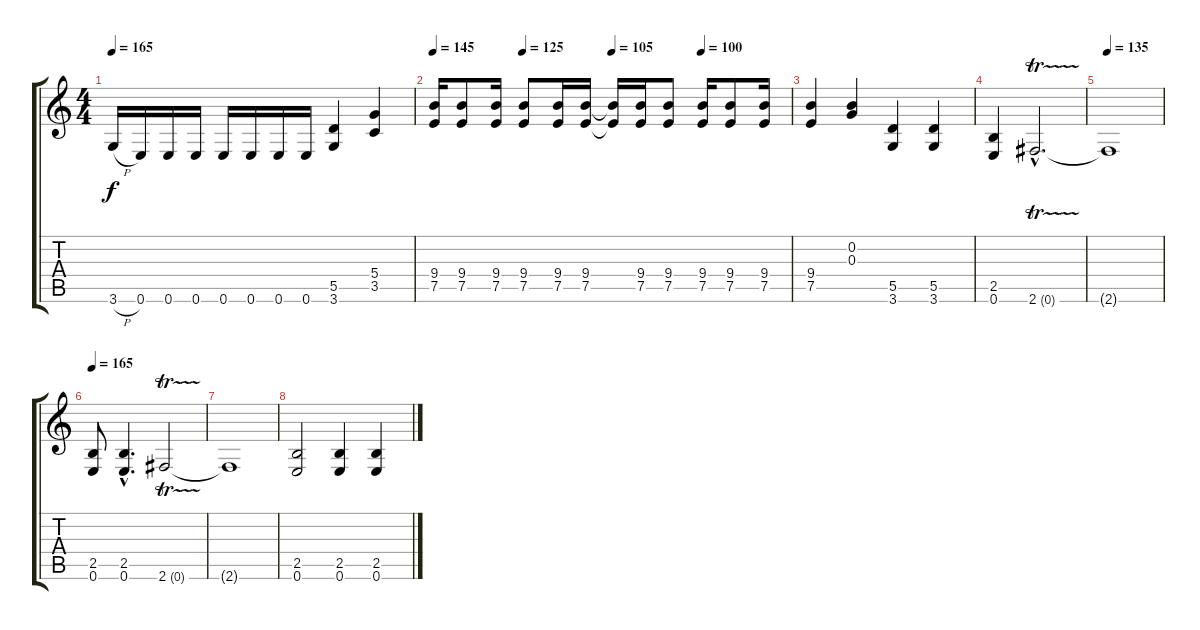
\track "" {instrument distortionguitar}
\staff {score tabs}
\tuning (E4 B3 G3 D3 A2 E2) {hide}
\ts (4 4)
\tempo 165
\clef g2
\ks c
3.6{h}.16{dy f} 0.6.16 0.6.16 0.6.16 0.6.16 0.6.16 0.6.16 0.6.16 (5.5 3.6).4 (5.4 3.5).4 |
\tempo 145
\tempo (125 0.25)
\tempo (105 0.5)
\tempo (100 0.75)
(9.4 7.5).16 (9.4 7.5).8 (9.4 7.5).16 (9.4 7.5).8 (9.4 7.5).16 (9.4 7.5).16 (9.4{t} 7.5{t}).16 (9.4 7.5).16 (9.4 7.5).8 (9.4 7.5).16 (9.4 7.5).8 (9.4 7.5).16 |
(9.4 7.5).4 (0.2 0.3).4 (5.5 3.6).4 (5.5 3.6).4 |
(2.5 0.6).4 2.6{tr (0 16) hac}.2{d} |
\tempo 135
2.6{t}.1 |
\tempo 165
(2.5 0.6).8 (2.5{hac} 0.6{hac}).4{d} 2.6{tr (0 16)}.2 |
2.6{t}.1 |
(2.5 0.6).2 (2.5 0.6).4 (2.5 0.6).4
